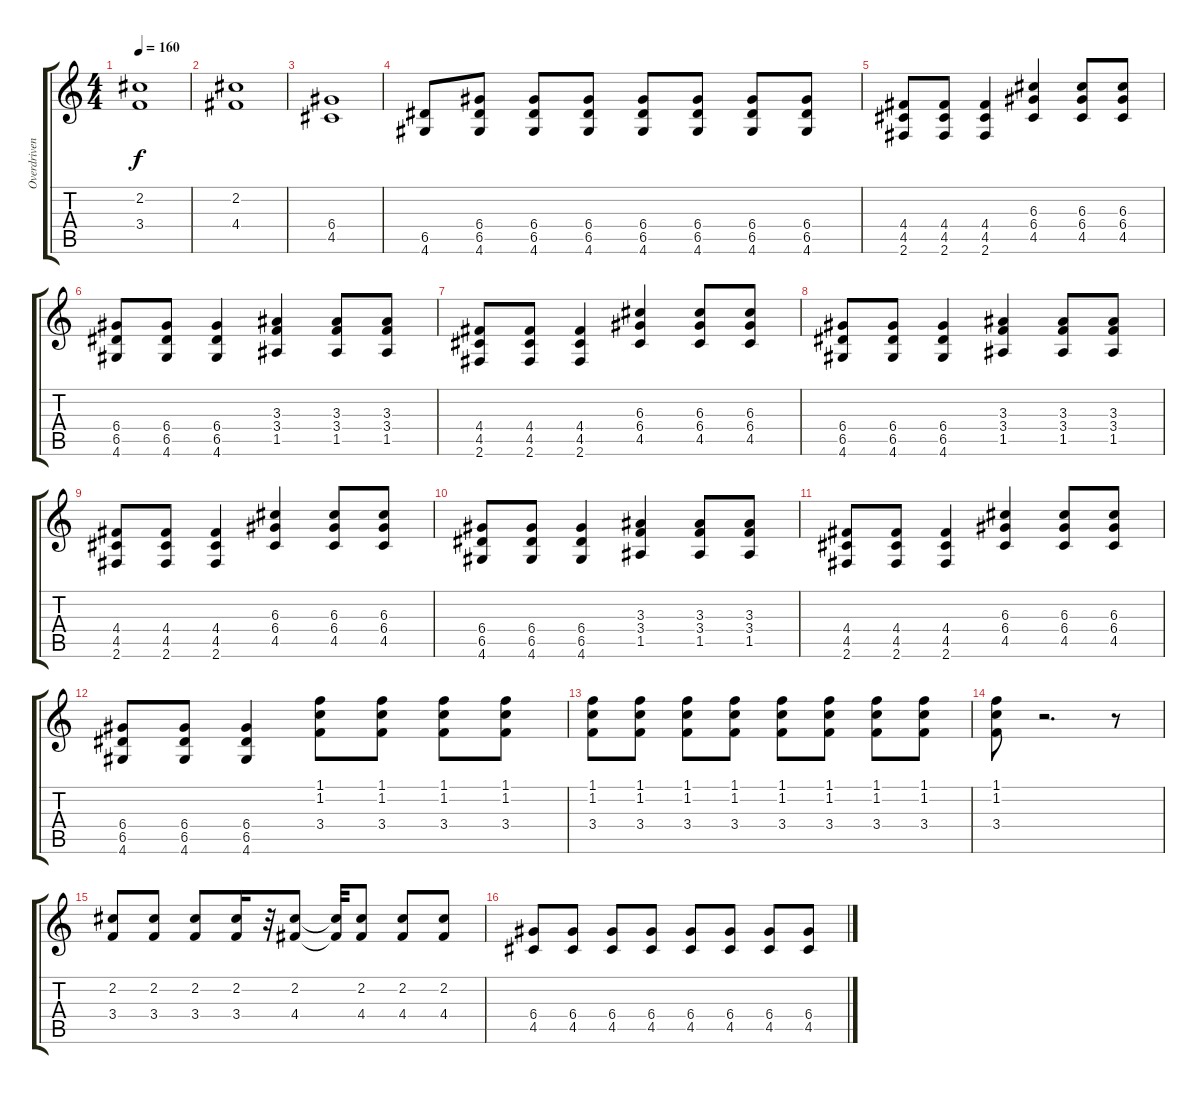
\track ("Overdriven Guitar" "Overdriven") {instrument overdrivenguitar}
\staff {score tabs}
\tuning (E4 B3 G3 D3 A2 E2) {hide}
\ts (4 4)
\tempo 160
\clef g2
\ks c
(2.2 3.4).1{dy f} |
(2.2 4.4).1 |
(6.4 4.5).1 |
(6.5 4.6).8 (6.4 6.5 4.6).8 (6.4 6.5 4.6).8 (6.4 6.5 4.6).8 (6.4 6.5 4.6).8 (6.4 6.5 4.6).8 (6.4 6.5 4.6).8 (6.4 6.5 4.6).8 |
(4.4 4.5 2.6).8 (4.4 4.5 2.6).8 (4.4 4.5 2.6).4 (6.3 6.4 4.5).4 (6.3 6.4 4.5).8 (6.3 6.4 4.5).8 |
(6.4 6.5 4.6).8 (6.4 6.5 4.6).8 (6.4 6.5 4.6).4 (3.3 3.4 1.5).4 (3.3 3.4 1.5).8 (3.3 3.4 1.5).8 |
(4.4 4.5 2.6).8 (4.4 4.5 2.6).8 (4.4 4.5 2.6).4 (6.3 6.4 4.5).4 (6.3 6.4 4.5).8 (6.3 6.4 4.5).8 |
(6.4 6.5 4.6).8 (6.4 6.5 4.6).8 (6.4 6.5 4.6).4 (3.3 3.4 1.5).4 (3.3 3.4 1.5).8 (3.3 3.4 1.5).8 |
(4.4 4.5 2.6).8 (4.4 4.5 2.6).8 (4.4 4.5 2.6).4 (6.3 6.4 4.5).4 (6.3 6.4 4.5).8 (6.3 6.4 4.5).8 |
(6.4 6.5 4.6).8 (6.4 6.5 4.6).8 (6.4 6.5 4.6).4 (3.3 3.4 1.5).4 (3.3 3.4 1.5).8 (3.3 3.4 1.5).8 |
(4.4 4.5 2.6).8 (4.4 4.5 2.6).8 (4.4 4.5 2.6).4 (6.3 6.4 4.5).4 (6.3 6.4 4.5).8 (6.3 6.4 4.5).8 |
(6.4 6.5 4.6).8 (6.4 6.5 4.6).8 (6.4 6.5 4.6).4 (1.1 1.2 3.4).8 (1.1 1.2 3.4).8 (1.1 1.2 3.4).8 (1.1 1.2 3.4).8 |
(1.1 1.2 3.4).8 (1.1 1.2 3.4).8 (1.1 1.2 3.4).8 (1.1 1.2 3.4).8 (1.1 1.2 3.4).8 (1.1 1.2 3.4).8 (1.1 1.2 3.4).8 (1.1 1.2 3.4).8 |
(1.1 1.2 3.4).8 r.2{d} r.8 |
(2.2 3.4).8 (2.2 3.4).8 (2.2 3.4).8 (2.2 3.4).16 r.32 (2.2 4.4).8 (2.2{t} 4.4{t}).32 (2.2 4.4).8 (2.2 4.4).8 (2.2 4.4).8 |
(6.4 4.5).8 (6.4 4.5).8 (6.4 4.5).8 (6.4 4.5).8 (6.4 4.5).8 (6.4 4.5).8 (6.4 4.5).8 (6.4 4.5).8
